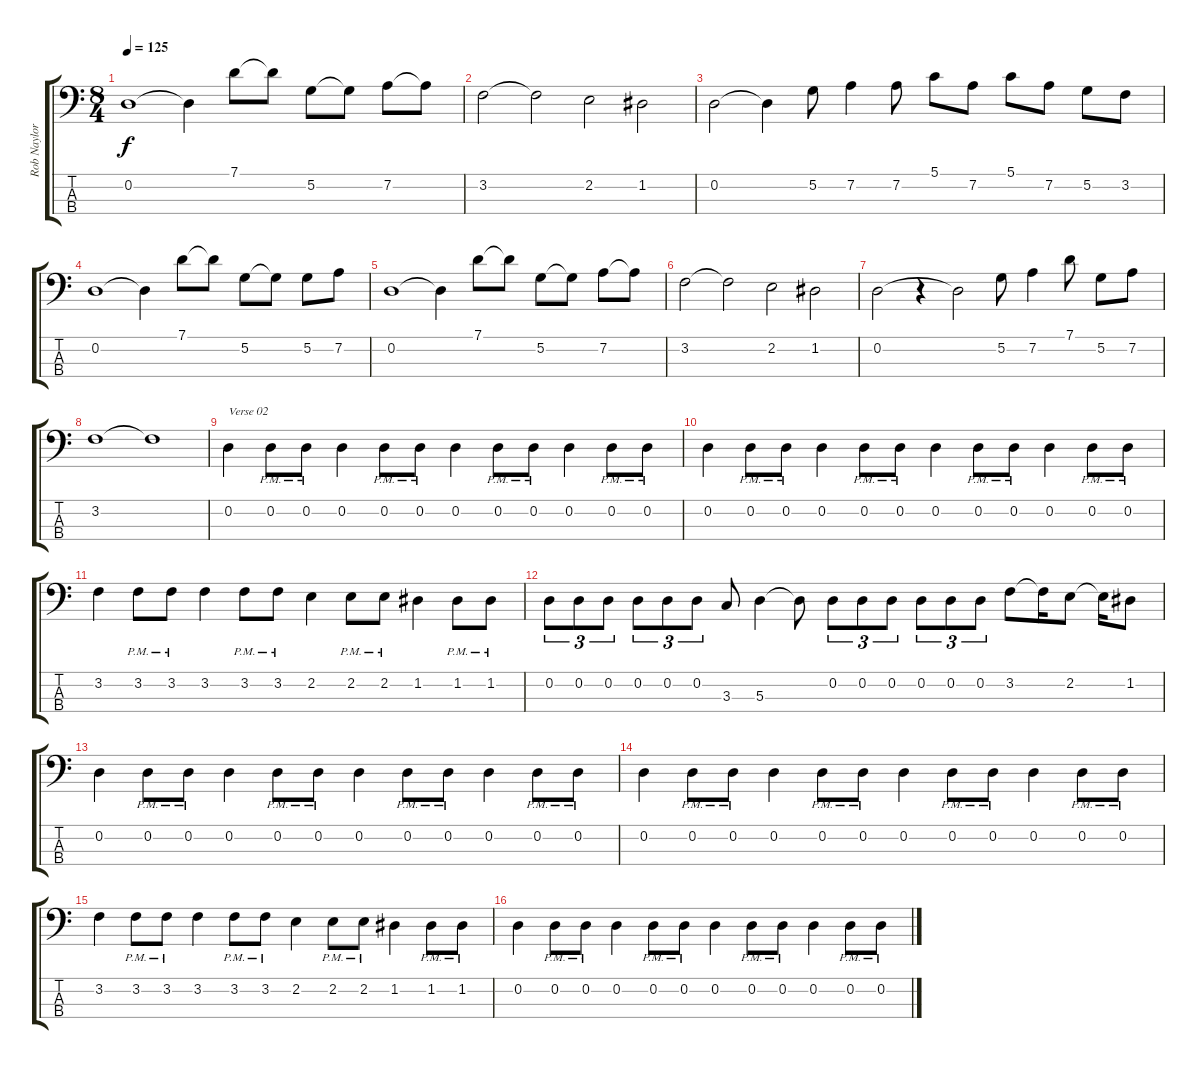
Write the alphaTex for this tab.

\track ("Rob Naylor" "Rob Naylor") {instrument electricbasspick}
\staff {score tabs}
\tuning (G2 D2 A1 D1) {hide}
\ts (8 4)
\tempo 125
\clef f4
\ks c
0.2.1{dy f} 0.2{t}.4 7.1.8 7.1{t}.8 5.2.8 5.2{t}.8 7.2.8 7.2{t}.8 |
3.2.2 3.2{t}.2 2.2.2 1.2.2 |
0.2.2 0.2{t}.4 5.2.8 7.2.4 7.2.8 5.1.8 7.2.8 5.1.8 7.2.8 5.2.8 3.2.8 |
0.2.1 0.2{t}.4 7.1.8 7.1{t}.8 5.2.8 5.2{t}.8 5.2.8 7.2.8 |
0.2.1 0.2{t}.4 7.1.8 7.1{t}.8 5.2.8 5.2{t}.8 7.2.8 7.2{t}.8 |
3.2.2 3.2{t}.2 2.2.2 1.2.2 |
0.2.2 r.4 0.2{t}.2 5.2.8 7.2.4 7.1.8 5.2.8 7.2.8 |
3.2.1 3.2{t}.1 |
0.2.4{txt "Verse 02"} 0.2{pm}.8 0.2{pm}.8 0.2.4 0.2{pm}.8 0.2{pm}.8 0.2.4 0.2{pm}.8 0.2{pm}.8 0.2.4 0.2{pm}.8 0.2{pm}.8 |
0.2.4 0.2{pm}.8 0.2{pm}.8 0.2.4 0.2{pm}.8 0.2{pm}.8 0.2.4 0.2{pm}.8 0.2{pm}.8 0.2.4 0.2{pm}.8 0.2{pm}.8 |
3.2.4 3.2{pm}.8 3.2{pm}.8 3.2.4 3.2{pm}.8 3.2{pm}.8 2.2.4 2.2{pm}.8 2.2{pm}.8 1.2.4 1.2{pm}.8 1.2{pm}.8 |
0.2.8{tu (3 2)} 0.2.8{tu (3 2)} 0.2.8{tu (3 2)} 0.2.8{tu (3 2)} 0.2.8{tu (3 2)} 0.2.8{tu (3 2)} 3.3.8 5.3.4 5.3{t}.8 0.2.8{tu (3 2)} 0.2.8{tu (3 2)} 0.2.8{tu (3 2)} 0.2.8{tu (3 2)} 0.2.8{tu (3 2)} 0.2.8{tu (3 2)} 3.2.8 3.2{t}.16 2.2.8 2.2{t}.16 1.2.8 |
0.2.4 0.2{pm}.8 0.2{pm}.8 0.2.4 0.2{pm}.8 0.2{pm}.8 0.2.4 0.2{pm}.8 0.2{pm}.8 0.2.4 0.2{pm}.8 0.2{pm}.8 |
0.2.4 0.2{pm}.8 0.2{pm}.8 0.2.4 0.2{pm}.8 0.2{pm}.8 0.2.4 0.2{pm}.8 0.2{pm}.8 0.2.4 0.2{pm}.8 0.2{pm}.8 |
3.2.4 3.2{pm}.8 3.2{pm}.8 3.2.4 3.2{pm}.8 3.2{pm}.8 2.2.4 2.2{pm}.8 2.2{pm}.8 1.2.4 1.2{pm}.8 1.2{pm}.8 |
0.2.4 0.2{pm}.8 0.2{pm}.8 0.2.4 0.2{pm}.8 0.2{pm}.8 0.2.4 0.2{pm}.8 0.2{pm}.8 0.2.4 0.2{pm}.8 0.2{pm}.8
